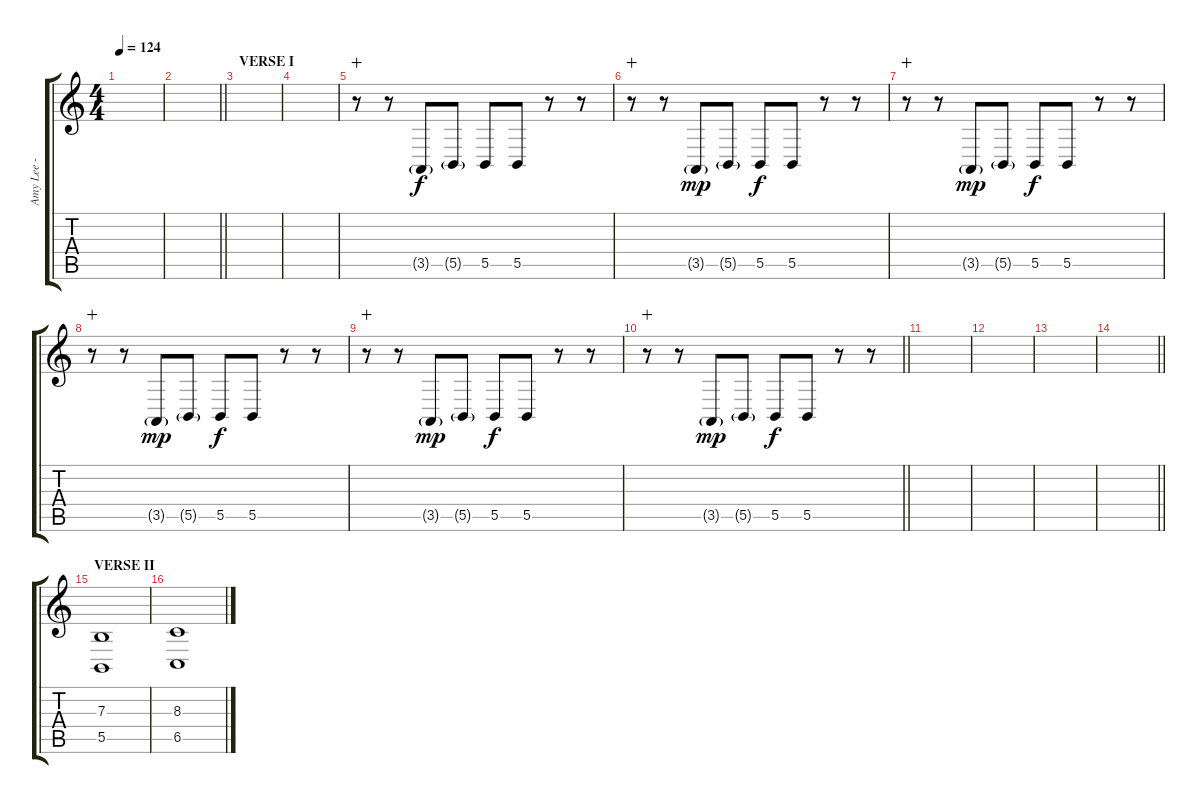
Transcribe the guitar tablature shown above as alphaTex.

\track ("Amy Lee - keyboards/effects" "Amy Lee - ") {instrument stringensemble2}
\staff {score tabs}
\tuning (Db4 Ab3 E3 B2 Gb2 B1) {hide}
\ts (4 4)
\tempo 124
\clef g2
\ks c
|
\barLineRight lightlight
|
\section ("" "VERSE I")
|
|
r.8{volume 10 instrument distortionguitar wahc} r.8 3.5{g}.8 5.5{g}.8 5.5.8{dy f} 5.5.8 r.8 r.8 |
r.8{wahc} r.8 3.5{g}.8{dy mp} 5.5{g}.8 5.5.8{dy f} 5.5.8 r.8 r.8 |
r.8{wahc} r.8 3.5{g}.8{dy mp} 5.5{g}.8 5.5.8{dy f} 5.5.8 r.8 r.8 |
r.8{wahc} r.8 3.5{g}.8{dy mp} 5.5{g}.8 5.5.8{dy f} 5.5.8 r.8 r.8 |
r.8{wahc} r.8 3.5{g}.8{dy mp} 5.5{g}.8 5.5.8{dy f} 5.5.8 r.8 r.8 |
\barLineRight lightlight
r.8{wahc} r.8 3.5{g}.8{dy mp} 5.5{g}.8 5.5.8{dy f} 5.5.8 r.8 r.8 |
\section ("" "")
|
|
|
\barLineRight lightlight
|
\section ("" "VERSE II")
(7.3 5.5).1{instrument stringensemble2} |
(8.3 6.5).1
